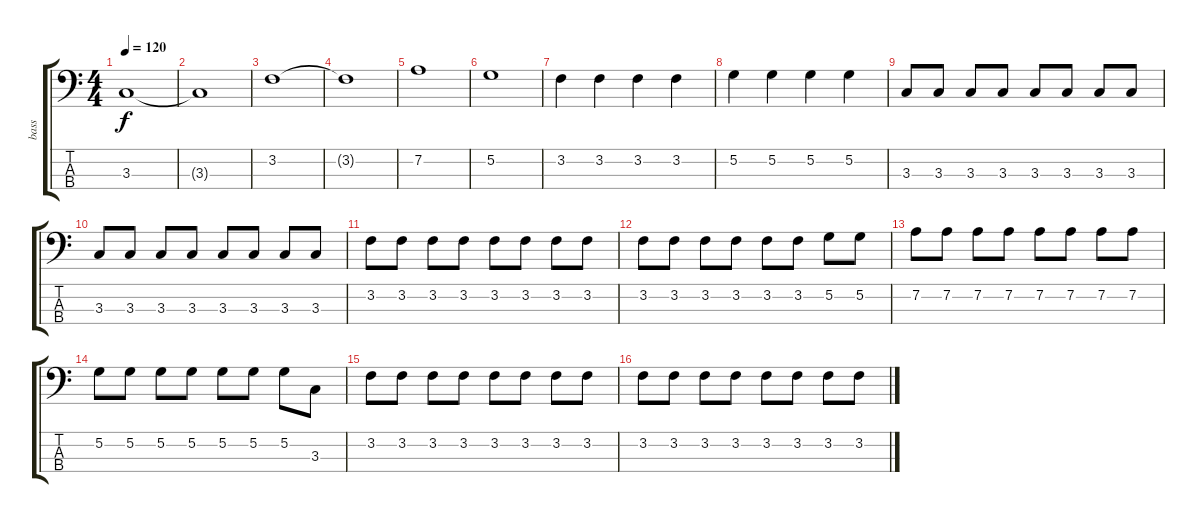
\track ("bass" "bass") {instrument electricbassfinger}
\staff {score tabs}
\tuning (G2 D2 A1 E1) {hide}
\ts (4 4)
\tempo 120
\clef f4
\ks c
3.3.1{dy f} |
3.3{t}.1 |
3.2.1 |
3.2{t}.1 |
7.2.1 |
5.2.1 |
3.2.4 3.2.4 3.2.4 3.2.4 |
5.2.4 5.2.4 5.2.4 5.2.4 |
3.3.8 3.3.8 3.3.8 3.3.8 3.3.8 3.3.8 3.3.8 3.3.8 |
3.3.8 3.3.8 3.3.8 3.3.8 3.3.8 3.3.8 3.3.8 3.3.8 |
3.2.8 3.2.8 3.2.8 3.2.8 3.2.8 3.2.8 3.2.8 3.2.8 |
3.2.8 3.2.8 3.2.8 3.2.8 3.2.8 3.2.8 5.2.8 5.2.8 |
7.2.8 7.2.8 7.2.8 7.2.8 7.2.8 7.2.8 7.2.8 7.2.8 |
5.2.8 5.2.8 5.2.8 5.2.8 5.2.8 5.2.8 5.2.8 3.3.8 |
3.2.8 3.2.8 3.2.8 3.2.8 3.2.8 3.2.8 3.2.8 3.2.8 |
3.2.8 3.2.8 3.2.8 3.2.8 3.2.8 3.2.8 3.2.8 3.2.8
